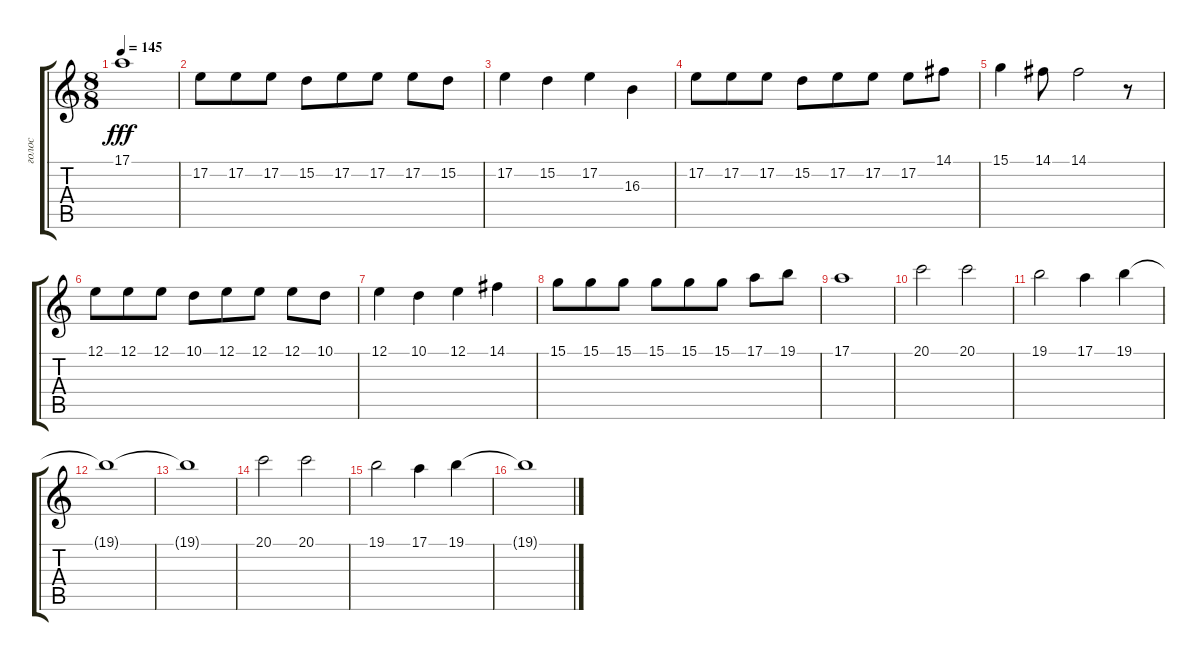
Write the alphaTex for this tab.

\track ("голос" "голос") {instrument acousticgrandpiano}
\staff {score tabs}
\tuning (E4 B3 G3 D3 A2 E2) {hide}
\ts (8 8)
\tempo 145
\clef g2
\ks c
17.1.1{dy fff} |
17.2.8 17.2.8 17.2.8 15.2.8 17.2.8 17.2.8 17.2.8 15.2.8 |
17.2.4 15.2.4 17.2.4 16.3.4 |
17.2.8 17.2.8 17.2.8 15.2.8 17.2.8 17.2.8 17.2.8 14.1.8 |
15.1.4 14.1.8 14.1.2 r.8 |
12.1.8 12.1.8 12.1.8 10.1.8 12.1.8 12.1.8 12.1.8 10.1.8 |
12.1.4 10.1.4 12.1.4 14.1.4 |
15.1.8 15.1.8 15.1.8 15.1.8 15.1.8 15.1.8 17.1.8 19.1.8 |
17.1.1 |
20.1.2 20.1.2 |
19.1.2 17.1.4 19.1.4 |
19.1{t}.1 |
19.1{t}.1 |
20.1.2 20.1.2 |
19.1.2 17.1.4 19.1.4 |
19.1{t}.1
